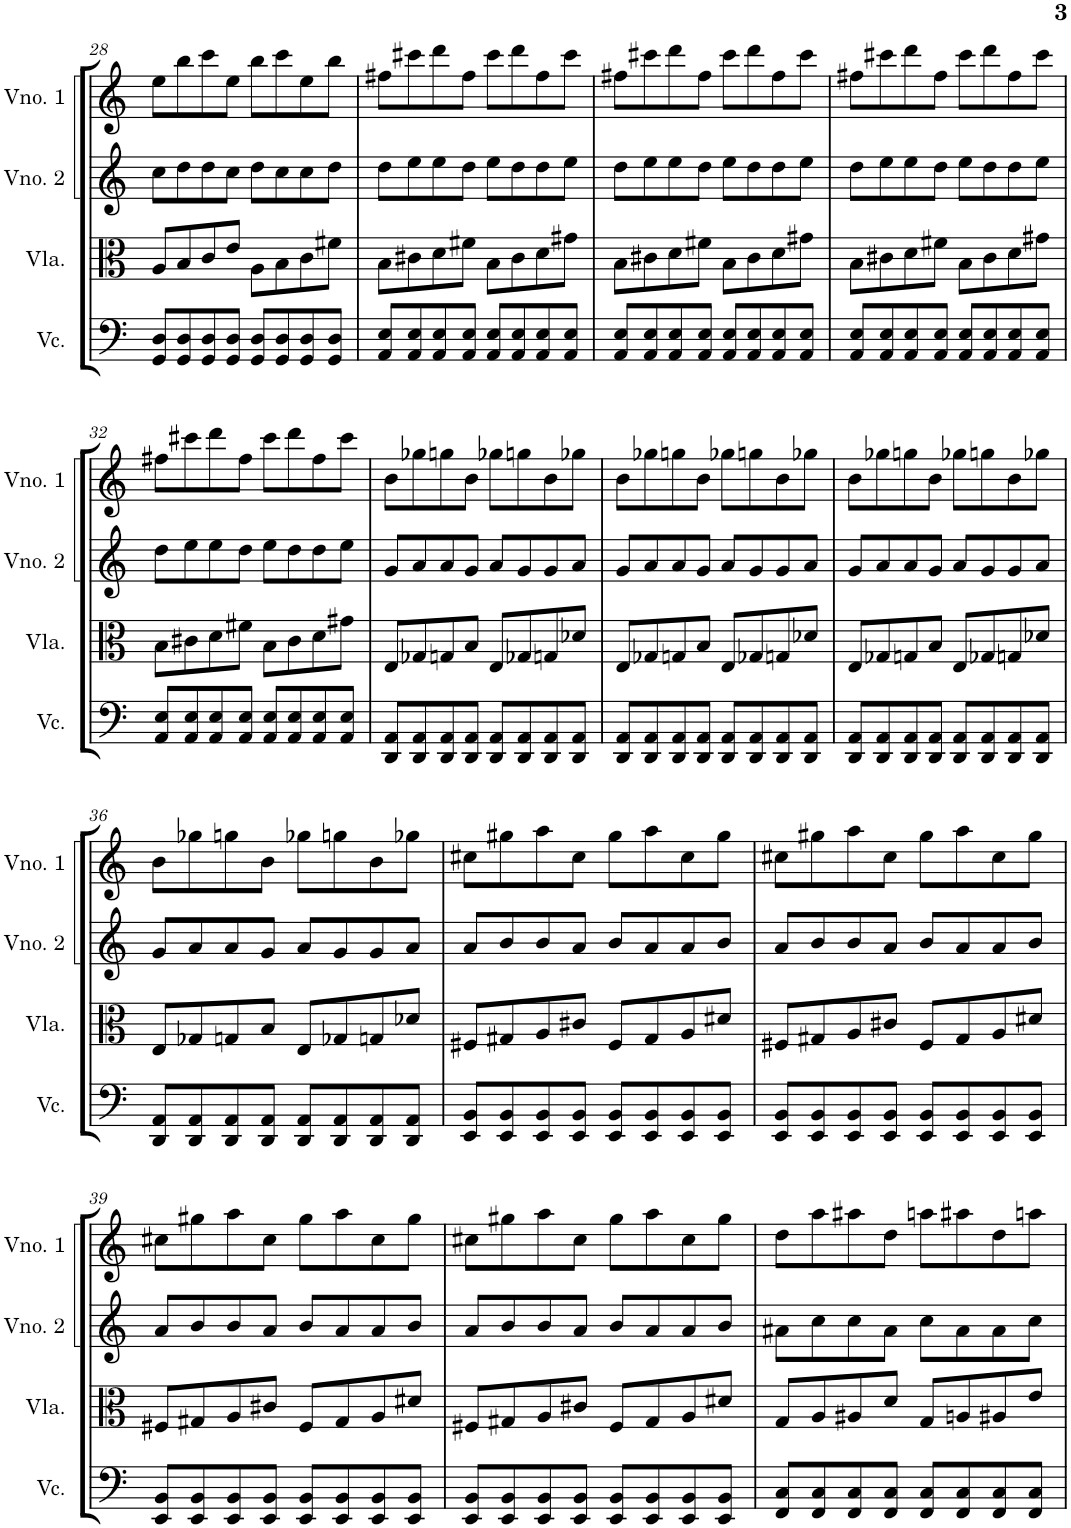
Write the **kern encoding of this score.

**kern	**kern	**kern	**kern
*part4	*part3	*part2	*part1
*staff4	*staff3	*staff2	*staff1
*I"Violoncelo	*I"Viola	*I"Violino 2	*I"Violino 1
*I'Vc.	*I'Vla.	*I'Vno. 2	*I'Vno. 1
!!LO:PB:g=z
*clefF4	*clefC3	*clefG2	*clefG2
*k[]	*k[]	*k[]	*k[]
*M4/4	*M4/4	*M4/4	*M4/4
=28	=28	=28	=28
8GG/ 8D/L	8A/L	8cc\L	8ee\L
8GG/ 8D/	8B/	8dd\	8bb\
8GG/ 8D/	8c/	8dd\	8ccc\
8GG/ 8D/J	8e/J	8cc\J	8ee\J
8GG/ 8D/L	8A\L	8dd\L	8bb\L
8GG/ 8D/	8B\	8cc\	8ccc\
8GG/ 8D/	8c\	8cc\	8ee\
8GG/ 8D/J	8f#X\J	8dd\J	8bb\J
=29	=29	=29	=29
8AA/ 8E/L	8B\L	8dd\L	8ff#X\L
8AA/ 8E/	8c#X\	8ee\	8ccc#X\
8AA/ 8E/	8d\	8ee\	8ddd\
8AA/ 8E/J	8f#X\J	8dd\J	8ff#\J
8AA/ 8E/L	8B\L	8ee\L	8ccc#\L
8AA/ 8E/	8c#\	8dd\	8ddd\
8AA/ 8E/	8d\	8dd\	8ff#\
8AA/ 8E/J	8g#X\J	8ee\J	8ccc#\J
=30	=30	=30	=30
8AA/ 8E/L	8B\L	8dd\L	8ff#X\L
8AA/ 8E/	8c#X\	8ee\	8ccc#X\
8AA/ 8E/	8d\	8ee\	8ddd\
8AA/ 8E/J	8f#X\J	8dd\J	8ff#\J
8AA/ 8E/L	8B\L	8ee\L	8ccc#\L
8AA/ 8E/	8c#\	8dd\	8ddd\
8AA/ 8E/	8d\	8dd\	8ff#\
8AA/ 8E/J	8g#X\J	8ee\J	8ccc#\J
=31	=31	=31	=31
8AA/ 8E/L	8B\L	8dd\L	8ff#X\L
8AA/ 8E/	8c#X\	8ee\	8ccc#X\
8AA/ 8E/	8d\	8ee\	8ddd\
8AA/ 8E/J	8f#X\J	8dd\J	8ff#\J
8AA/ 8E/L	8B\L	8ee\L	8ccc#\L
8AA/ 8E/	8c#\	8dd\	8ddd\
8AA/ 8E/	8d\	8dd\	8ff#\
8AA/ 8E/J	8g#X\J	8ee\J	8ccc#\J
!!LO:LB:g=z
=32	=32	=32	=32
8AA/ 8E/L	8B\L	8dd\L	8ff#X\L
8AA/ 8E/	8c#X\	8ee\	8ccc#X\
8AA/ 8E/	8d\	8ee\	8ddd\
8AA/ 8E/J	8f#X\J	8dd\J	8ff#\J
8AA/ 8E/L	8B\L	8ee\L	8ccc#\L
8AA/ 8E/	8c#\	8dd\	8ddd\
8AA/ 8E/	8d\	8dd\	8ff#\
8AA/ 8E/J	8g#X\J	8ee\J	8ccc#\J
=33	=33	=33	=33
8DD/ 8AA/L	8E/L	8g/L	8b\L
8DD/ 8AA/	8G-X/	8a/	8gg-X\
8DD/ 8AA/	8Gn/	8a/	8ggn\
8DD/ 8AA/J	8B/J	8g/J	8b\J
8DD/ 8AA/L	8E/L	8a/L	8gg-X\L
8DD/ 8AA/	8G-X/	8g/	8ggn\
8DD/ 8AA/	8Gn/	8g/	8b\
8DD/ 8AA/J	8d-X/J	8a/J	8gg-X\J
=34	=34	=34	=34
8DD/ 8AA/L	8E/L	8g/L	8b\L
8DD/ 8AA/	8G-X/	8a/	8gg-X\
8DD/ 8AA/	8Gn/	8a/	8ggn\
8DD/ 8AA/J	8B/J	8g/J	8b\J
8DD/ 8AA/L	8E/L	8a/L	8gg-X\L
8DD/ 8AA/	8G-X/	8g/	8ggn\
8DD/ 8AA/	8Gn/	8g/	8b\
8DD/ 8AA/J	8d-X/J	8a/J	8gg-X\J
=35	=35	=35	=35
8DD/ 8AA/L	8E/L	8g/L	8b\L
8DD/ 8AA/	8G-X/	8a/	8gg-X\
8DD/ 8AA/	8Gn/	8a/	8ggn\
8DD/ 8AA/J	8B/J	8g/J	8b\J
8DD/ 8AA/L	8E/L	8a/L	8gg-X\L
8DD/ 8AA/	8G-X/	8g/	8ggn\
8DD/ 8AA/	8Gn/	8g/	8b\
8DD/ 8AA/J	8d-X/J	8a/J	8gg-X\J
!!LO:LB:g=z
=36	=36	=36	=36
8DD/ 8AA/L	8E/L	8g/L	8b\L
8DD/ 8AA/	8G-X/	8a/	8gg-X\
8DD/ 8AA/	8Gn/	8a/	8ggn\
8DD/ 8AA/J	8B/J	8g/J	8b\J
8DD/ 8AA/L	8E/L	8a/L	8gg-X\L
8DD/ 8AA/	8G-X/	8g/	8ggn\
8DD/ 8AA/	8Gn/	8g/	8b\
8DD/ 8AA/J	8d-X/J	8a/J	8gg-X\J
=37	=37	=37	=37
8EE/ 8BB/L	8F#X/L	8a/L	8cc#X\L
8EE/ 8BB/	8G#X/	8b/	8gg#X\
8EE/ 8BB/	8A/	8b/	8aa\
8EE/ 8BB/J	8c#X/J	8a/J	8cc#\J
8EE/ 8BB/L	8F#/L	8b/L	8gg#\L
8EE/ 8BB/	8G#/	8a/	8aa\
8EE/ 8BB/	8A/	8a/	8cc#\
8EE/ 8BB/J	8d#X/J	8b/J	8gg#\J
=38	=38	=38	=38
8EE/ 8BB/L	8F#X/L	8a/L	8cc#X\L
8EE/ 8BB/	8G#X/	8b/	8gg#X\
8EE/ 8BB/	8A/	8b/	8aa\
8EE/ 8BB/J	8c#X/J	8a/J	8cc#\J
8EE/ 8BB/L	8F#/L	8b/L	8gg#\L
8EE/ 8BB/	8G#/	8a/	8aa\
8EE/ 8BB/	8A/	8a/	8cc#\
8EE/ 8BB/J	8d#X/J	8b/J	8gg#\J
!!LO:LB:g=z
=39	=39	=39	=39
8EE/ 8BB/L	8F#X/L	8a/L	8cc#X\L
8EE/ 8BB/	8G#X/	8b/	8gg#X\
8EE/ 8BB/	8A/	8b/	8aa\
8EE/ 8BB/J	8c#X/J	8a/J	8cc#\J
8EE/ 8BB/L	8F#/L	8b/L	8gg#\L
8EE/ 8BB/	8G#/	8a/	8aa\
8EE/ 8BB/	8A/	8a/	8cc#\
8EE/ 8BB/J	8d#X/J	8b/J	8gg#\J
=40	=40	=40	=40
8EE/ 8BB/L	8F#X/L	8a/L	8cc#X\L
8EE/ 8BB/	8G#X/	8b/	8gg#X\
8EE/ 8BB/	8A/	8b/	8aa\
8EE/ 8BB/J	8c#X/J	8a/J	8cc#\J
8EE/ 8BB/L	8F#/L	8b/L	8gg#\L
8EE/ 8BB/	8G#/	8a/	8aa\
8EE/ 8BB/	8A/	8a/	8cc#\
8EE/ 8BB/J	8d#X/J	8b/J	8gg#\J
=41	=41	=41	=41
8FF/ 8C/L	8G/L	8a#X\L	8dd\L
8FF/ 8C/	8A/	8cc\	8aa\
8FF/ 8C/	8A#X/	8cc\	8aa#X\
8FF/ 8C/J	8d/J	8a#\J	8dd\J
8FF/ 8C/L	8G/L	8cc\L	8aan\L
8FF/ 8C/	8An/	8a#\	8aa#X\
8FF/ 8C/	8A#X/	8a#\	8dd\
8FF/ 8C/J	8e/J	8cc\J	8aan\J
=	=	=	=
*-	*-	*-	*-
